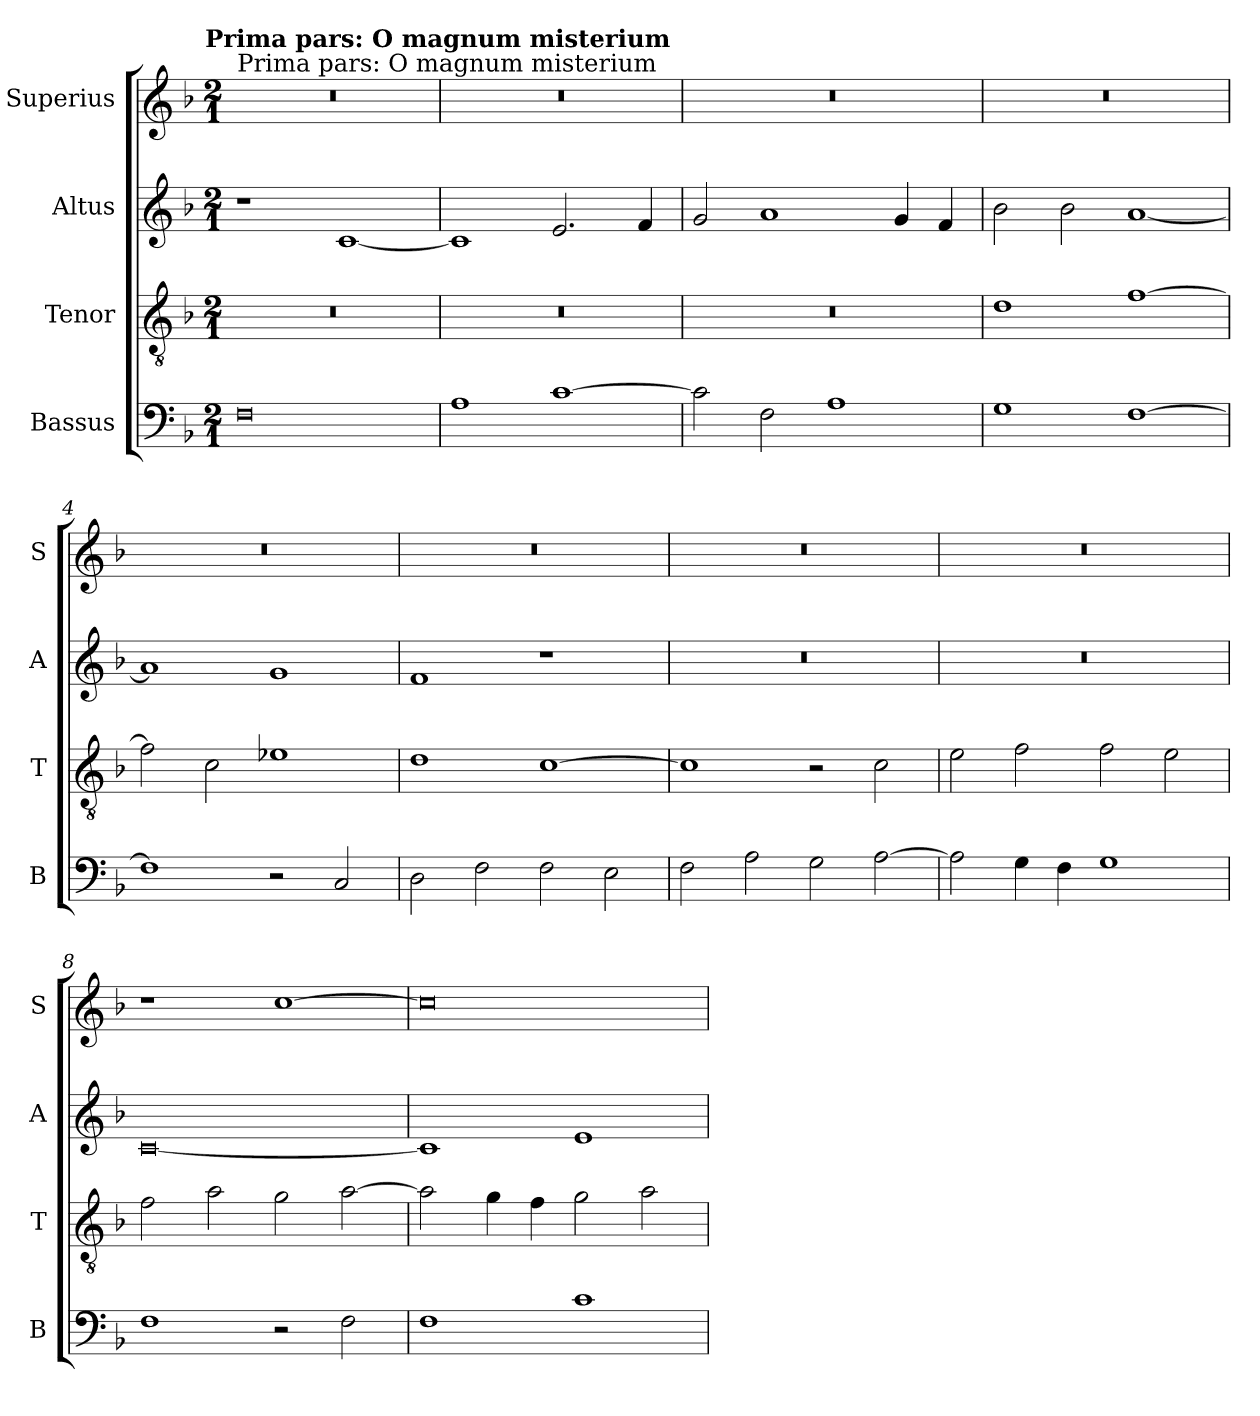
**kern	**kern	**kern	**kern
*part4	*part3	*part2	*part1
*staff4	*staff3	*staff2	*staff1
*I"Bassus	*I"Tenor	*I"Altus	*I"Superius
*I'B	*I'T	*I'A	*I'S
*clefF4	*clefGv2	*clefG2	*clefG2
*k[b-]	*k[b-]	*k[b-]	*k[b-]
*F:	*F:	*F:	*F:
!!LO:TX:omd:t=Prima pars&colon; O magnum misterium
*M2/1	*M2/1	*M2/1	*M2/1
=	=	=	=
!	!	!	!LO:TX:a:t=Prima pars&colon; O magnum misterium
0F	0r	1r	0r
.	.	[1c	.
=1	=1	=1	=1
1A	0r	1c]	0r
[1c	.	2.e	.
.	.	4f	.
=2	=2	=2	=2
2c]	0r	2g	0r
2F	.	1a	.
1A	.	.	.
.	.	4g	.
.	.	4f	.
=3	=3	=3	=3
1G	1d	2b-	0r
.	.	2b-	.
[1F	[1f	[1a	.
=4	=4	=4	=4
1F]	2f]	1a]	0r
.	2c	.	.
2r	1e-X	1g	.
2C	.	.	.
=5	=5	=5	=5
2D	1d	1f	0r
2F	.	.	.
2F	[1c	1r	.
2E	.	.	.
=6	=6	=6	=6
2F	1c]	0r	0r
2A	.	.	.
2G	2r	.	.
[2A	2c	.	.
=7	=7	=7	=7
2A]	2e	0r	0r
4G	2f	.	.
4F	.	.	.
1G	2f	.	.
.	2e	.	.
=8	=8	=8	=8
1F	2f	[0c	1r
.	2a	.	.
2r	2g	.	[1cc
2F	[2a	.	.
=9	=9	=9	=9
1F	2a]	1c]	0cc]
.	4g	.	.
.	4f	.	.
1c	2g	1e	.
.	2a	.	.
=	=	=	=
*-	*-	*-	*-
